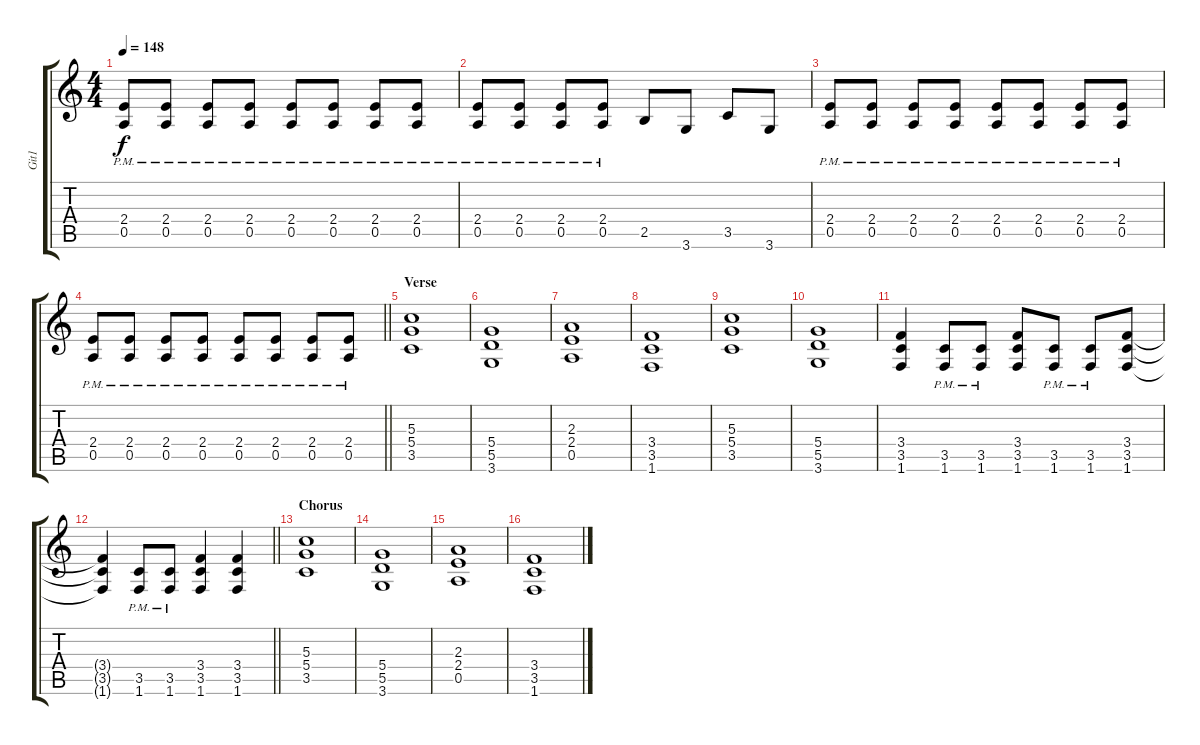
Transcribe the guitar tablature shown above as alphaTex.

\track ("Git1" "Git1") {instrument distortionguitar}
\staff {score tabs}
\tuning (E4 B3 G3 D3 A2 E2) {hide}
\ts (4 4)
\tempo 148
\clef g2
\ks c
(2.4{pm} 0.5{pm}).8{dy f} (2.4{pm} 0.5{pm}).8 (2.4{pm} 0.5{pm}).8 (2.4{pm} 0.5{pm}).8 (2.4{pm} 0.5{pm}).8 (2.4{pm} 0.5{pm}).8 (2.4{pm} 0.5{pm}).8 (2.4{pm} 0.5{pm}).8 |
(2.4{pm} 0.5{pm}).8 (2.4{pm} 0.5{pm}).8 (2.4{pm} 0.5{pm}).8 (2.4{pm} 0.5{pm}).8 2.5.8 3.6.8 3.5.8 3.6.8 |
(2.4{pm} 0.5{pm}).8 (2.4{pm} 0.5{pm}).8 (2.4{pm} 0.5{pm}).8 (2.4{pm} 0.5{pm}).8 (2.4{pm} 0.5{pm}).8 (2.4{pm} 0.5{pm}).8 (2.4{pm} 0.5{pm}).8 (2.4{pm} 0.5{pm}).8 |
\barLineRight lightlight
(2.4{pm} 0.5{pm}).8 (2.4{pm} 0.5{pm}).8 (2.4{pm} 0.5{pm}).8 (2.4{pm} 0.5{pm}).8 (2.4{pm} 0.5{pm}).8 (2.4{pm} 0.5{pm}).8 (2.4{pm} 0.5{pm}).8 (2.4{pm} 0.5{pm}).8 |
\section ("" "Verse")
(5.3 5.4 3.5).1 |
(5.4 5.5 3.6).1 |
(2.3 2.4 0.5).1 |
(3.4 3.5 1.6).1 |
(5.3 5.4 3.5).1 |
(5.4 5.5 3.6).1 |
(3.4 3.5 1.6).4 (3.5{pm} 1.6{pm}).8 (3.5{pm} 1.6{pm}).8 (3.4 3.5 1.6).8 (3.5{pm} 1.6{pm}).8 (3.5{pm} 1.6{pm}).8 (3.4 3.5 1.6).8 |
\barLineRight lightlight
(3.4{t} 3.5{t} 1.6{t}).4 (3.5{pm} 1.6{pm}).8 (3.5{pm} 1.6{pm}).8 (3.4 3.5 1.6).4 (3.4 3.5 1.6).4 |
\section ("" "Chorus")
(5.3 5.4 3.5).1 |
(5.4 5.5 3.6).1 |
(2.3 2.4 0.5).1 |
(3.4 3.5 1.6).1
